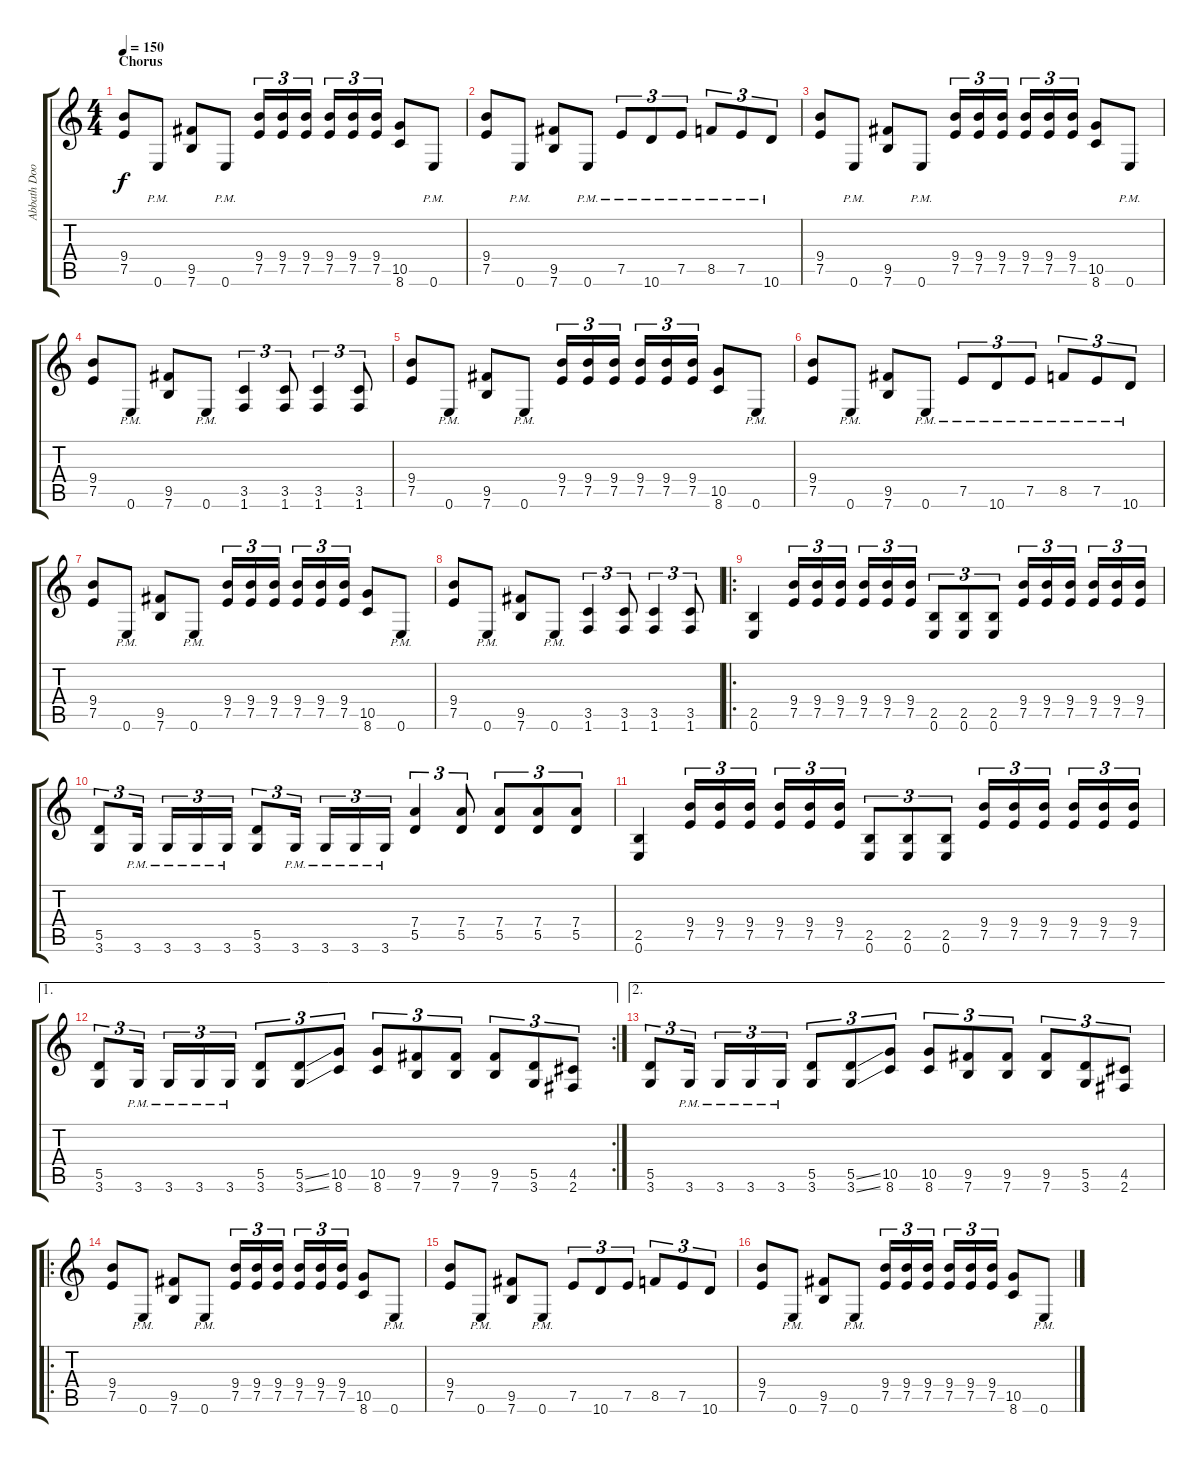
\track ("Abbath Doom Occulta (Guitar)" "Abbath Doo") {instrument distortionguitar}
\staff {score tabs}
\tuning (E4 B3 G3 D3 A2 E2) {hide}
\ts (4 4)
\section ("" "Chorus")
\tempo 150
\clef g2
\ks c
(9.4 7.5).8{dy f} 0.6{pm}.8 (9.5 7.6).8 0.6{pm}.8 (9.4 7.5).16{tu (3 2)} (9.4 7.5).16{tu (3 2)} (9.4 7.5).16{tu (3 2)} (9.4 7.5).16{tu (3 2)} (9.4 7.5).16{tu (3 2)} (9.4 7.5).16{tu (3 2)} (10.5 8.6).8 0.6{pm}.8 |
(9.4 7.5).8 0.6{pm}.8 (9.5 7.6).8 0.6{pm}.8 7.5{pm}.8{tu (3 2)} 10.6{pm}.8{tu (3 2)} 7.5{pm}.8{tu (3 2)} 8.5{pm}.8{tu (3 2)} 7.5{pm}.8{tu (3 2)} 10.6{pm}.8{tu (3 2)} |
(9.4 7.5).8 0.6{pm}.8 (9.5 7.6).8 0.6{pm}.8 (9.4 7.5).16{tu (3 2)} (9.4 7.5).16{tu (3 2)} (9.4 7.5).16{tu (3 2)} (9.4 7.5).16{tu (3 2)} (9.4 7.5).16{tu (3 2)} (9.4 7.5).16{tu (3 2)} (10.5 8.6).8 0.6{pm}.8 |
(9.4 7.5).8 0.6{pm}.8 (9.5 7.6).8 0.6{pm}.8 (3.5 1.6).4{tu (3 2)} (3.5 1.6).8{tu (3 2)} (3.5 1.6).4{tu (3 2)} (3.5 1.6).8{tu (3 2)} |
(9.4 7.5).8 0.6{pm}.8 (9.5 7.6).8 0.6{pm}.8 (9.4 7.5).16{tu (3 2)} (9.4 7.5).16{tu (3 2)} (9.4 7.5).16{tu (3 2)} (9.4 7.5).16{tu (3 2)} (9.4 7.5).16{tu (3 2)} (9.4 7.5).16{tu (3 2)} (10.5 8.6).8 0.6{pm}.8 |
(9.4 7.5).8 0.6{pm}.8 (9.5 7.6).8 0.6{pm}.8 7.5{pm}.8{tu (3 2)} 10.6{pm}.8{tu (3 2)} 7.5{pm}.8{tu (3 2)} 8.5{pm}.8{tu (3 2)} 7.5{pm}.8{tu (3 2)} 10.6{pm}.8{tu (3 2)} |
(9.4 7.5).8 0.6{pm}.8 (9.5 7.6).8 0.6{pm}.8 (9.4 7.5).16{tu (3 2)} (9.4 7.5).16{tu (3 2)} (9.4 7.5).16{tu (3 2)} (9.4 7.5).16{tu (3 2)} (9.4 7.5).16{tu (3 2)} (9.4 7.5).16{tu (3 2)} (10.5 8.6).8 0.6{pm}.8 |
(9.4 7.5).8 0.6{pm}.8 (9.5 7.6).8 0.6{pm}.8 (3.5 1.6).4{tu (3 2)} (3.5 1.6).8{tu (3 2)} (3.5 1.6).4{tu (3 2)} (3.5 1.6).8{tu (3 2)} |
\ro
(2.5 0.6).4 (9.4 7.5).16{tu (3 2)} (9.4 7.5).16{tu (3 2)} (9.4 7.5).16{tu (3 2)} (9.4 7.5).16{tu (3 2)} (9.4 7.5).16{tu (3 2)} (9.4 7.5).16{tu (3 2)} (2.5 0.6).8{tu (3 2)} (2.5 0.6).8{tu (3 2)} (2.5 0.6).8{tu (3 2)} (9.4 7.5).16{tu (3 2)} (9.4 7.5).16{tu (3 2)} (9.4 7.5).16{tu (3 2)} (9.4 7.5).16{tu (3 2)} (9.4 7.5).16{tu (3 2)} (9.4 7.5).16{tu (3 2)} |
(5.5 3.6).8{tu (3 2)} 3.6{pm}.16{tu (3 2)} 3.6{pm}.16{tu (3 2)} 3.6{pm}.16{tu (3 2)} 3.6{pm}.16{tu (3 2)} (5.5 3.6).8{tu (3 2)} 3.6{pm}.16{tu (3 2)} 3.6{pm}.16{tu (3 2)} 3.6{pm}.16{tu (3 2)} 3.6{pm}.16{tu (3 2)} (7.4 5.5).4{tu (3 2)} (7.4 5.5).8{tu (3 2)} (7.4 5.5).8{tu (3 2)} (7.4 5.5).8{tu (3 2)} (7.4 5.5).8{tu (3 2)} |
(2.5 0.6).4 (9.4 7.5).16{tu (3 2)} (9.4 7.5).16{tu (3 2)} (9.4 7.5).16{tu (3 2)} (9.4 7.5).16{tu (3 2)} (9.4 7.5).16{tu (3 2)} (9.4 7.5).16{tu (3 2)} (2.5 0.6).8{tu (3 2)} (2.5 0.6).8{tu (3 2)} (2.5 0.6).8{tu (3 2)} (9.4 7.5).16{tu (3 2)} (9.4 7.5).16{tu (3 2)} (9.4 7.5).16{tu (3 2)} (9.4 7.5).16{tu (3 2)} (9.4 7.5).16{tu (3 2)} (9.4 7.5).16{tu (3 2)} |
\ae 1
\rc 2
(5.5 3.6).8{tu (3 2)} 3.6{pm}.16{tu (3 2)} 3.6{pm}.16{tu (3 2)} 3.6{pm}.16{tu (3 2)} 3.6{pm}.16{tu (3 2)} (5.5 3.6).8{tu (3 2)} (5.5{ss} 3.6{ss}).8{tu (3 2)} (10.5 8.6).8{tu (3 2)} (10.5 8.6).8{tu (3 2)} (9.5 7.6).8{tu (3 2)} (9.5 7.6).8{tu (3 2)} (9.5 7.6).8{tu (3 2)} (5.5 3.6).8{tu (3 2)} (4.5 2.6).8{tu (3 2)} |
\ae 2
(5.5 3.6).8{tu (3 2)} 3.6{pm}.16{tu (3 2)} 3.6{pm}.16{tu (3 2)} 3.6{pm}.16{tu (3 2)} 3.6{pm}.16{tu (3 2)} (5.5 3.6).8{tu (3 2)} (5.5{ss} 3.6{ss}).8{tu (3 2)} (10.5 8.6).8{tu (3 2)} (10.5 8.6).8{tu (3 2)} (9.5 7.6).8{tu (3 2)} (9.5 7.6).8{tu (3 2)} (9.5 7.6).8{tu (3 2)} (5.5 3.6).8{tu (3 2)} (4.5 2.6).8{tu (3 2)} |
\ro
(9.4 7.5).8 0.6{pm}.8 (9.5 7.6).8 0.6{pm}.8 (9.4 7.5).16{tu (3 2)} (9.4 7.5).16{tu (3 2)} (9.4 7.5).16{tu (3 2)} (9.4 7.5).16{tu (3 2)} (9.4 7.5).16{tu (3 2)} (9.4 7.5).16{tu (3 2)} (10.5 8.6).8 0.6{pm}.8 |
(9.4 7.5).8 0.6{pm}.8 (9.5 7.6).8 0.6{pm}.8 7.5.8{tu (3 2)} 10.6.8{tu (3 2)} 7.5.8{tu (3 2)} 8.5.8{tu (3 2)} 7.5.8{tu (3 2)} 10.6.8{tu (3 2)} |
(9.4 7.5).8 0.6{pm}.8 (9.5 7.6).8 0.6{pm}.8 (9.4 7.5).16{tu (3 2)} (9.4 7.5).16{tu (3 2)} (9.4 7.5).16{tu (3 2)} (9.4 7.5).16{tu (3 2)} (9.4 7.5).16{tu (3 2)} (9.4 7.5).16{tu (3 2)} (10.5 8.6).8 0.6{pm}.8
